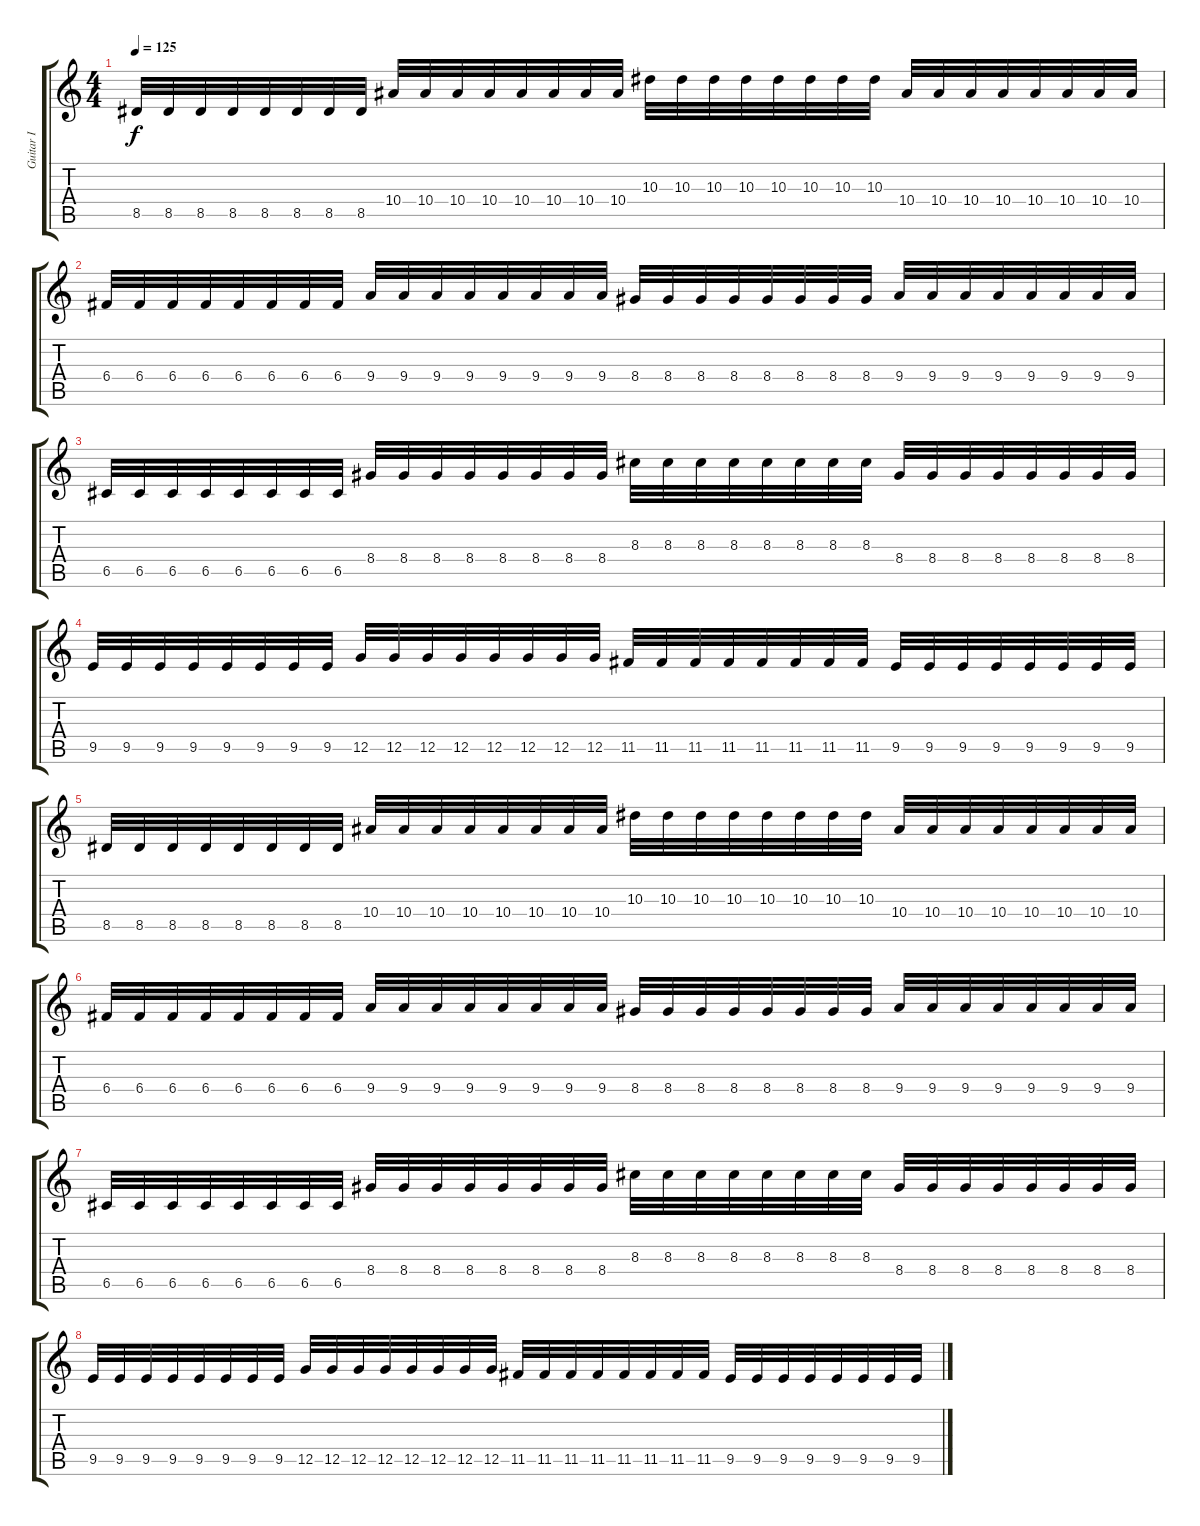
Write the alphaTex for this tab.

\track ("Guitar I" "Guitar I") {instrument distortionguitar}
\staff {score tabs}
\tuning (D4 A3 F3 C3 G2 D2) {hide}
\ts (4 4)
\tempo 125
\clef g2
\ks c
8.5.32{dy f} 8.5.32 8.5.32 8.5.32 8.5.32 8.5.32 8.5.32 8.5.32 10.4.32 10.4.32 10.4.32 10.4.32 10.4.32 10.4.32 10.4.32 10.4.32 10.3.32 10.3.32 10.3.32 10.3.32 10.3.32 10.3.32 10.3.32 10.3.32 10.4.32 10.4.32 10.4.32 10.4.32 10.4.32 10.4.32 10.4.32 10.4.32 |
6.4.32 6.4.32 6.4.32 6.4.32 6.4.32 6.4.32 6.4.32 6.4.32 9.4.32 9.4.32 9.4.32 9.4.32 9.4.32 9.4.32 9.4.32 9.4.32 8.4.32 8.4.32 8.4.32 8.4.32 8.4.32 8.4.32 8.4.32 8.4.32 9.4.32 9.4.32 9.4.32 9.4.32 9.4.32 9.4.32 9.4.32 9.4.32 |
6.5.32 6.5.32 6.5.32 6.5.32 6.5.32 6.5.32 6.5.32 6.5.32 8.4.32 8.4.32 8.4.32 8.4.32 8.4.32 8.4.32 8.4.32 8.4.32 8.3.32 8.3.32 8.3.32 8.3.32 8.3.32 8.3.32 8.3.32 8.3.32 8.4.32 8.4.32 8.4.32 8.4.32 8.4.32 8.4.32 8.4.32 8.4.32 |
9.5.32 9.5.32 9.5.32 9.5.32 9.5.32 9.5.32 9.5.32 9.5.32 12.5.32 12.5.32 12.5.32 12.5.32 12.5.32 12.5.32 12.5.32 12.5.32 11.5.32 11.5.32 11.5.32 11.5.32 11.5.32 11.5.32 11.5.32 11.5.32 9.5.32 9.5.32 9.5.32 9.5.32 9.5.32 9.5.32 9.5.32 9.5.32 |
8.5.32 8.5.32 8.5.32 8.5.32 8.5.32 8.5.32 8.5.32 8.5.32 10.4.32 10.4.32 10.4.32 10.4.32 10.4.32 10.4.32 10.4.32 10.4.32 10.3.32 10.3.32 10.3.32 10.3.32 10.3.32 10.3.32 10.3.32 10.3.32 10.4.32 10.4.32 10.4.32 10.4.32 10.4.32 10.4.32 10.4.32 10.4.32 |
6.4.32 6.4.32 6.4.32 6.4.32 6.4.32 6.4.32 6.4.32 6.4.32 9.4.32 9.4.32 9.4.32 9.4.32 9.4.32 9.4.32 9.4.32 9.4.32 8.4.32 8.4.32 8.4.32 8.4.32 8.4.32 8.4.32 8.4.32 8.4.32 9.4.32 9.4.32 9.4.32 9.4.32 9.4.32 9.4.32 9.4.32 9.4.32 |
6.5.32 6.5.32 6.5.32 6.5.32 6.5.32 6.5.32 6.5.32 6.5.32 8.4.32 8.4.32 8.4.32 8.4.32 8.4.32 8.4.32 8.4.32 8.4.32 8.3.32 8.3.32 8.3.32 8.3.32 8.3.32 8.3.32 8.3.32 8.3.32 8.4.32 8.4.32 8.4.32 8.4.32 8.4.32 8.4.32 8.4.32 8.4.32 |
9.5.32 9.5.32 9.5.32 9.5.32 9.5.32 9.5.32 9.5.32 9.5.32 12.5.32 12.5.32 12.5.32 12.5.32 12.5.32 12.5.32 12.5.32 12.5.32 11.5.32 11.5.32 11.5.32 11.5.32 11.5.32 11.5.32 11.5.32 11.5.32 9.5.32 9.5.32 9.5.32 9.5.32 9.5.32 9.5.32 9.5.32 9.5.32
